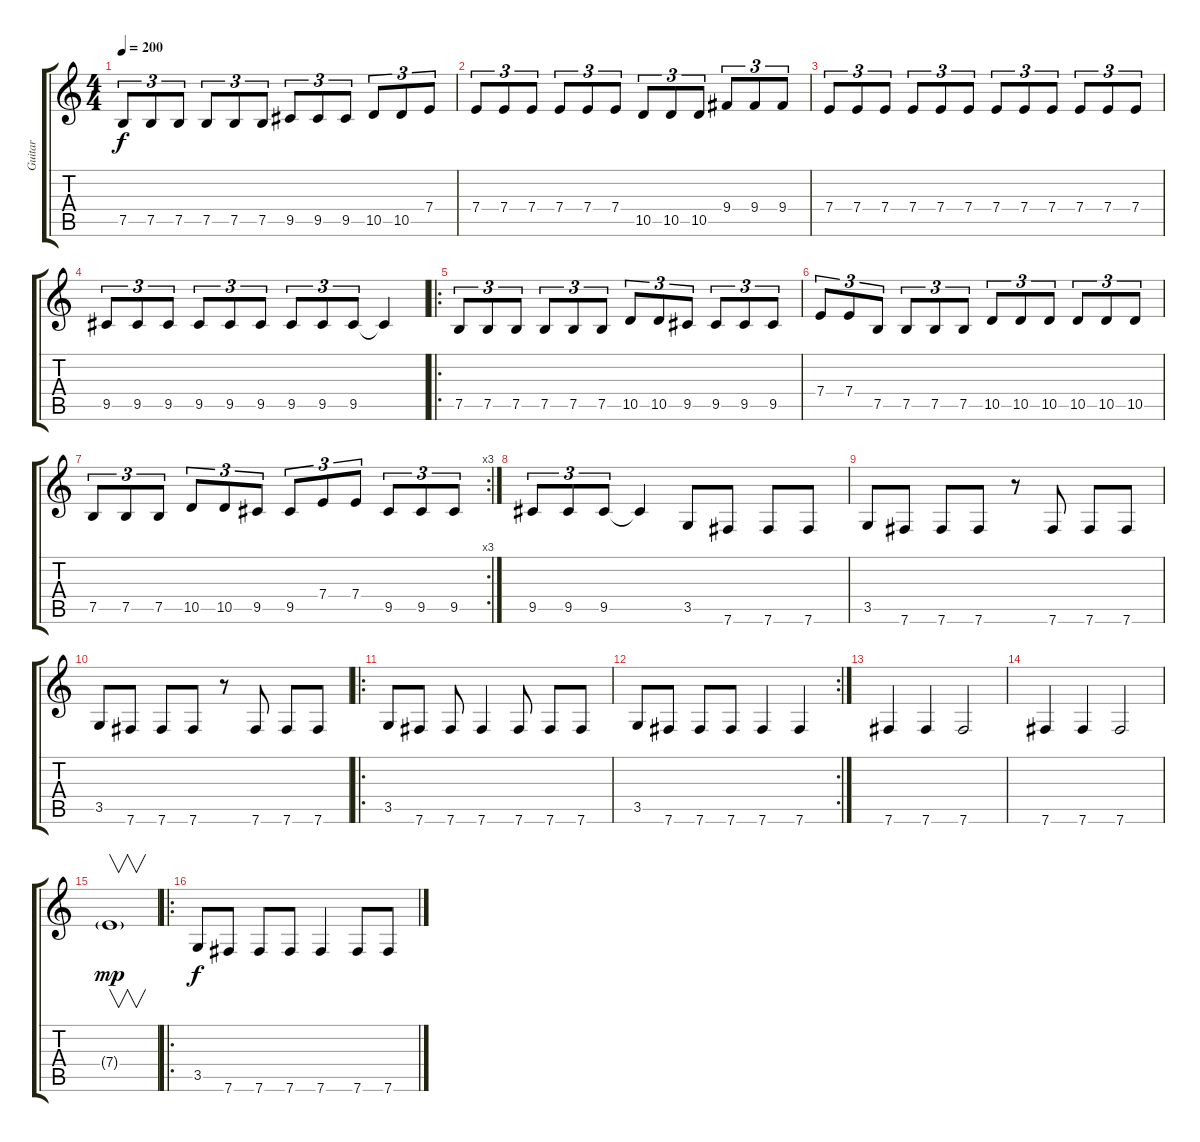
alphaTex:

\track ("Guitar" "Guitar") {instrument distortionguitar}
\staff {score tabs}
\tuning (B3 Gb3 D3 A2 E2 B1) {hide}
\ts (4 4)
\tempo 200
\clef g2
\ks c
7.5.8{tu (3 2) dy f} 7.5.8{tu (3 2)} 7.5.8{tu (3 2)} 7.5.8{tu (3 2)} 7.5.8{tu (3 2)} 7.5.8{tu (3 2)} 9.5.8{tu (3 2)} 9.5.8{tu (3 2)} 9.5.8{tu (3 2)} 10.5.8{tu (3 2)} 10.5.8{tu (3 2)} 7.4.8{tu (3 2)} |
7.4.8{tu (3 2)} 7.4.8{tu (3 2)} 7.4.8{tu (3 2)} 7.4.8{tu (3 2)} 7.4.8{tu (3 2)} 7.4.8{tu (3 2)} 10.5.8{tu (3 2)} 10.5.8{tu (3 2)} 10.5.8{tu (3 2)} 9.4.8{tu (3 2)} 9.4.8{tu (3 2)} 9.4.8{tu (3 2)} |
7.4.8{tu (3 2)} 7.4.8{tu (3 2)} 7.4.8{tu (3 2)} 7.4.8{tu (3 2)} 7.4.8{tu (3 2)} 7.4.8{tu (3 2)} 7.4.8{tu (3 2)} 7.4.8{tu (3 2)} 7.4.8{tu (3 2)} 7.4.8{tu (3 2)} 7.4.8{tu (3 2)} 7.4.8{tu (3 2)} |
9.5.8{tu (3 2)} 9.5.8{tu (3 2)} 9.5.8{tu (3 2)} 9.5.8{tu (3 2)} 9.5.8{tu (3 2)} 9.5.8{tu (3 2)} 9.5.8{tu (3 2)} 9.5.8{tu (3 2)} 9.5.8{tu (3 2)} 9.5{t}.4 |
\ro
7.5.8{tu (3 2)} 7.5.8{tu (3 2)} 7.5.8{tu (3 2)} 7.5.8{tu (3 2)} 7.5.8{tu (3 2)} 7.5.8{tu (3 2)} 10.5.8{tu (3 2)} 10.5.8{tu (3 2)} 9.5.8{tu (3 2)} 9.5.8{tu (3 2)} 9.5.8{tu (3 2)} 9.5.8{tu (3 2)} |
7.4.8{tu (3 2)} 7.4.8{tu (3 2)} 7.5.8{tu (3 2)} 7.5.8{tu (3 2)} 7.5.8{tu (3 2)} 7.5.8{tu (3 2)} 10.5.8{tu (3 2)} 10.5.8{tu (3 2)} 10.5.8{tu (3 2)} 10.5.8{tu (3 2)} 10.5.8{tu (3 2)} 10.5.8{tu (3 2)} |
\rc 3
7.5.8{tu (3 2)} 7.5.8{tu (3 2)} 7.5.8{tu (3 2)} 10.5.8{tu (3 2)} 10.5.8{tu (3 2)} 9.5.8{tu (3 2)} 9.5.8{tu (3 2)} 7.4.8{tu (3 2)} 7.4.8{tu (3 2)} 9.5.8{tu (3 2)} 9.5.8{tu (3 2)} 9.5.8{tu (3 2)} |
9.5.8{tu (3 2)} 9.5.8{tu (3 2)} 9.5.8{tu (3 2)} 9.5{t}.4 3.5.8 7.6.8 7.6.8 7.6.8 |
3.5.8 7.6.8 7.6.8 7.6.8 r.8 7.6.8 7.6.8 7.6.8 |
3.5.8 7.6.8 7.6.8 7.6.8 r.8 7.6.8 7.6.8 7.6.8 |
\ro
3.5.8 7.6.8 7.6.8 7.6.4 7.6.8 7.6.8 7.6.8 |
\rc 2
3.5.8 7.6.8 7.6.8 7.6.8 7.6.4 7.6.4 |
7.6.4 7.6.4 7.6.2 |
7.6.4 7.6.4 7.6.2 |
7.4{g}.1{v dy mp} |
\ro
3.5.8{dy f} 7.6.8 7.6.8 7.6.8 7.6.4 7.6.8 7.6.8
